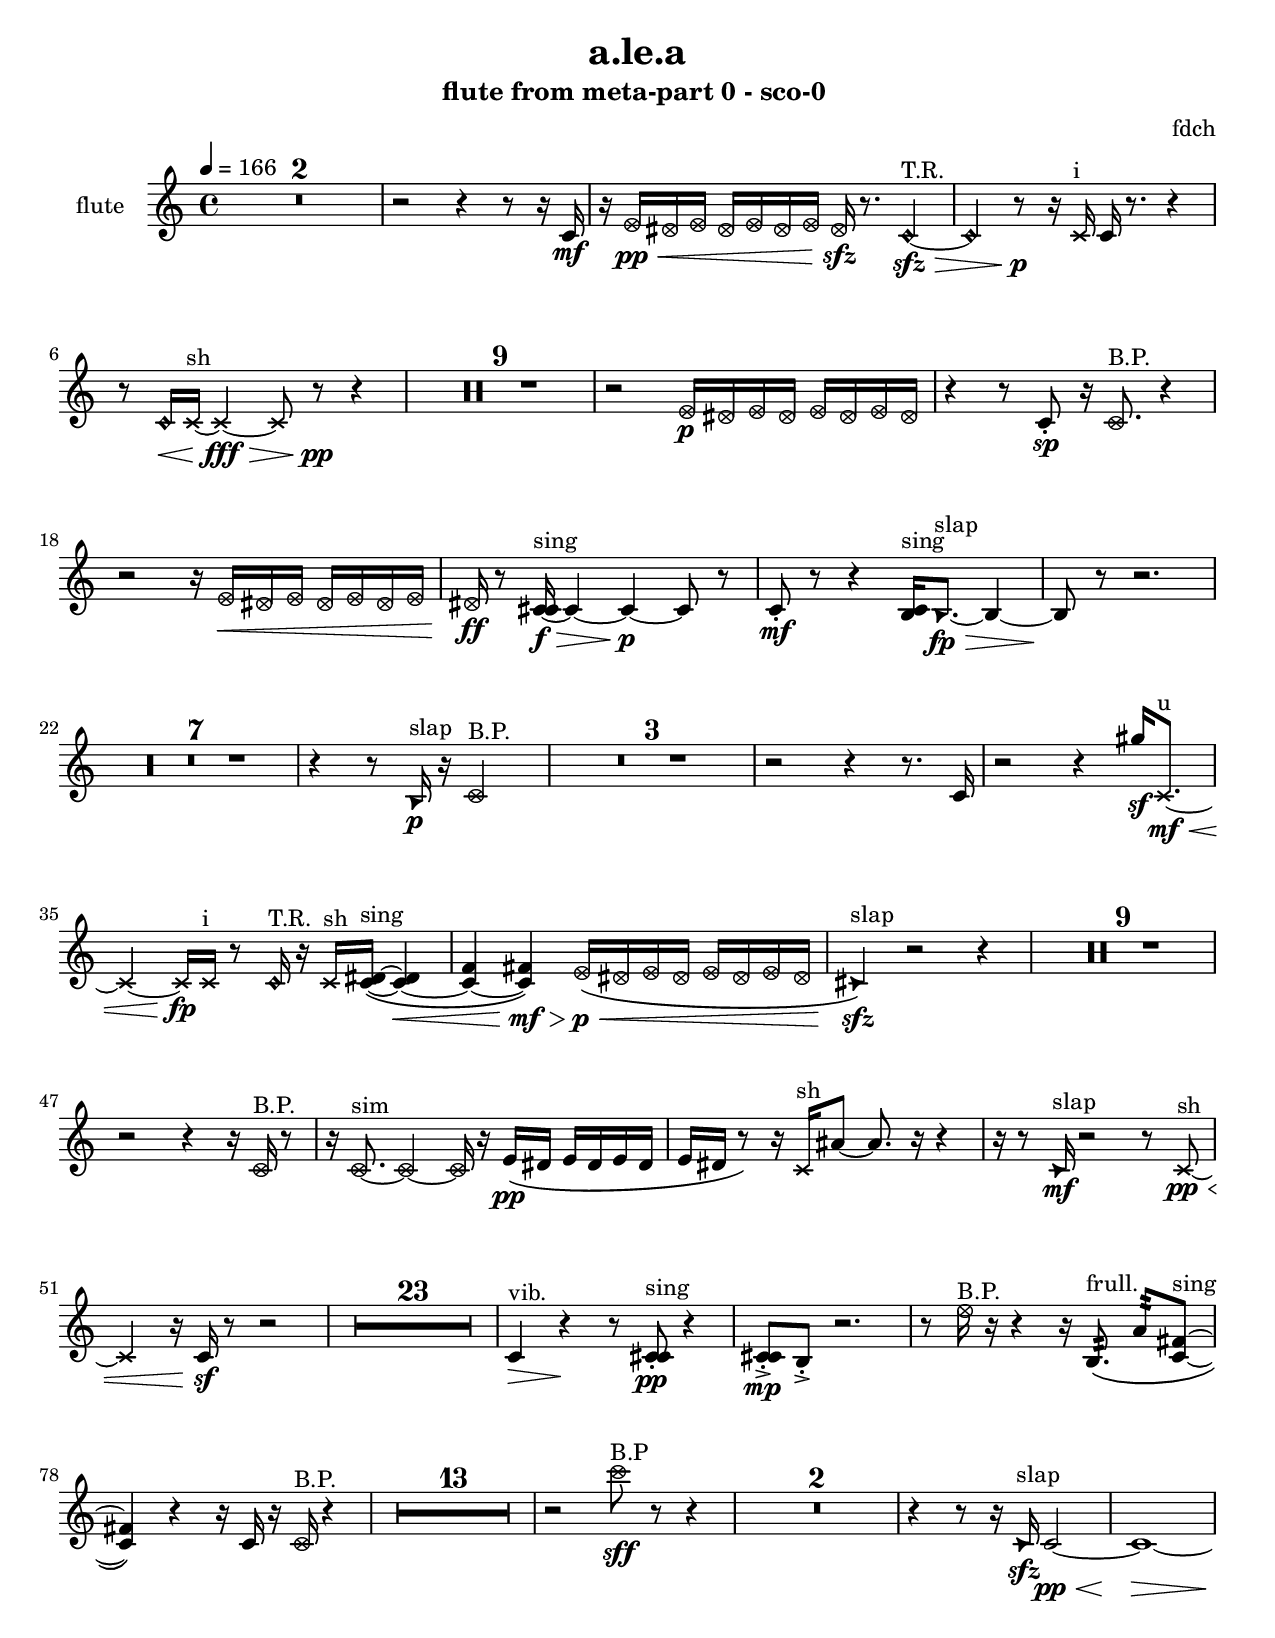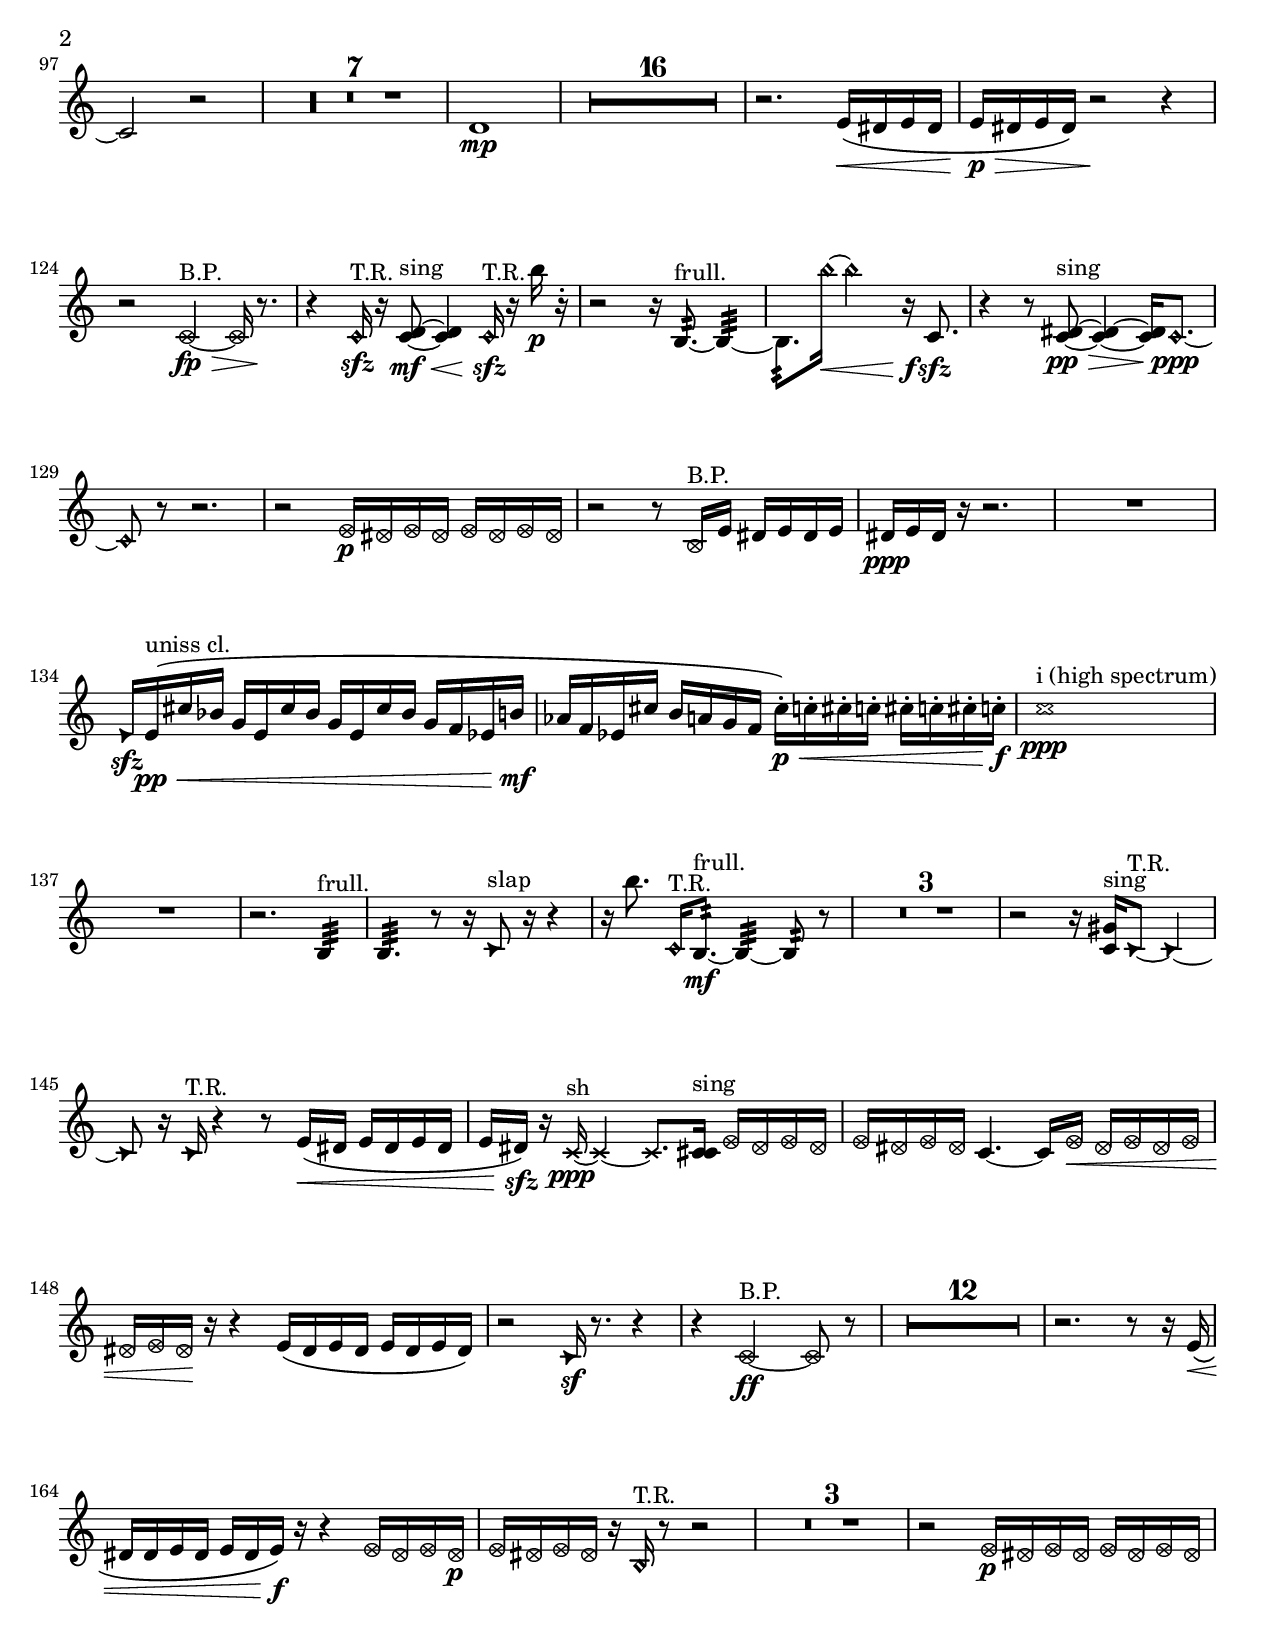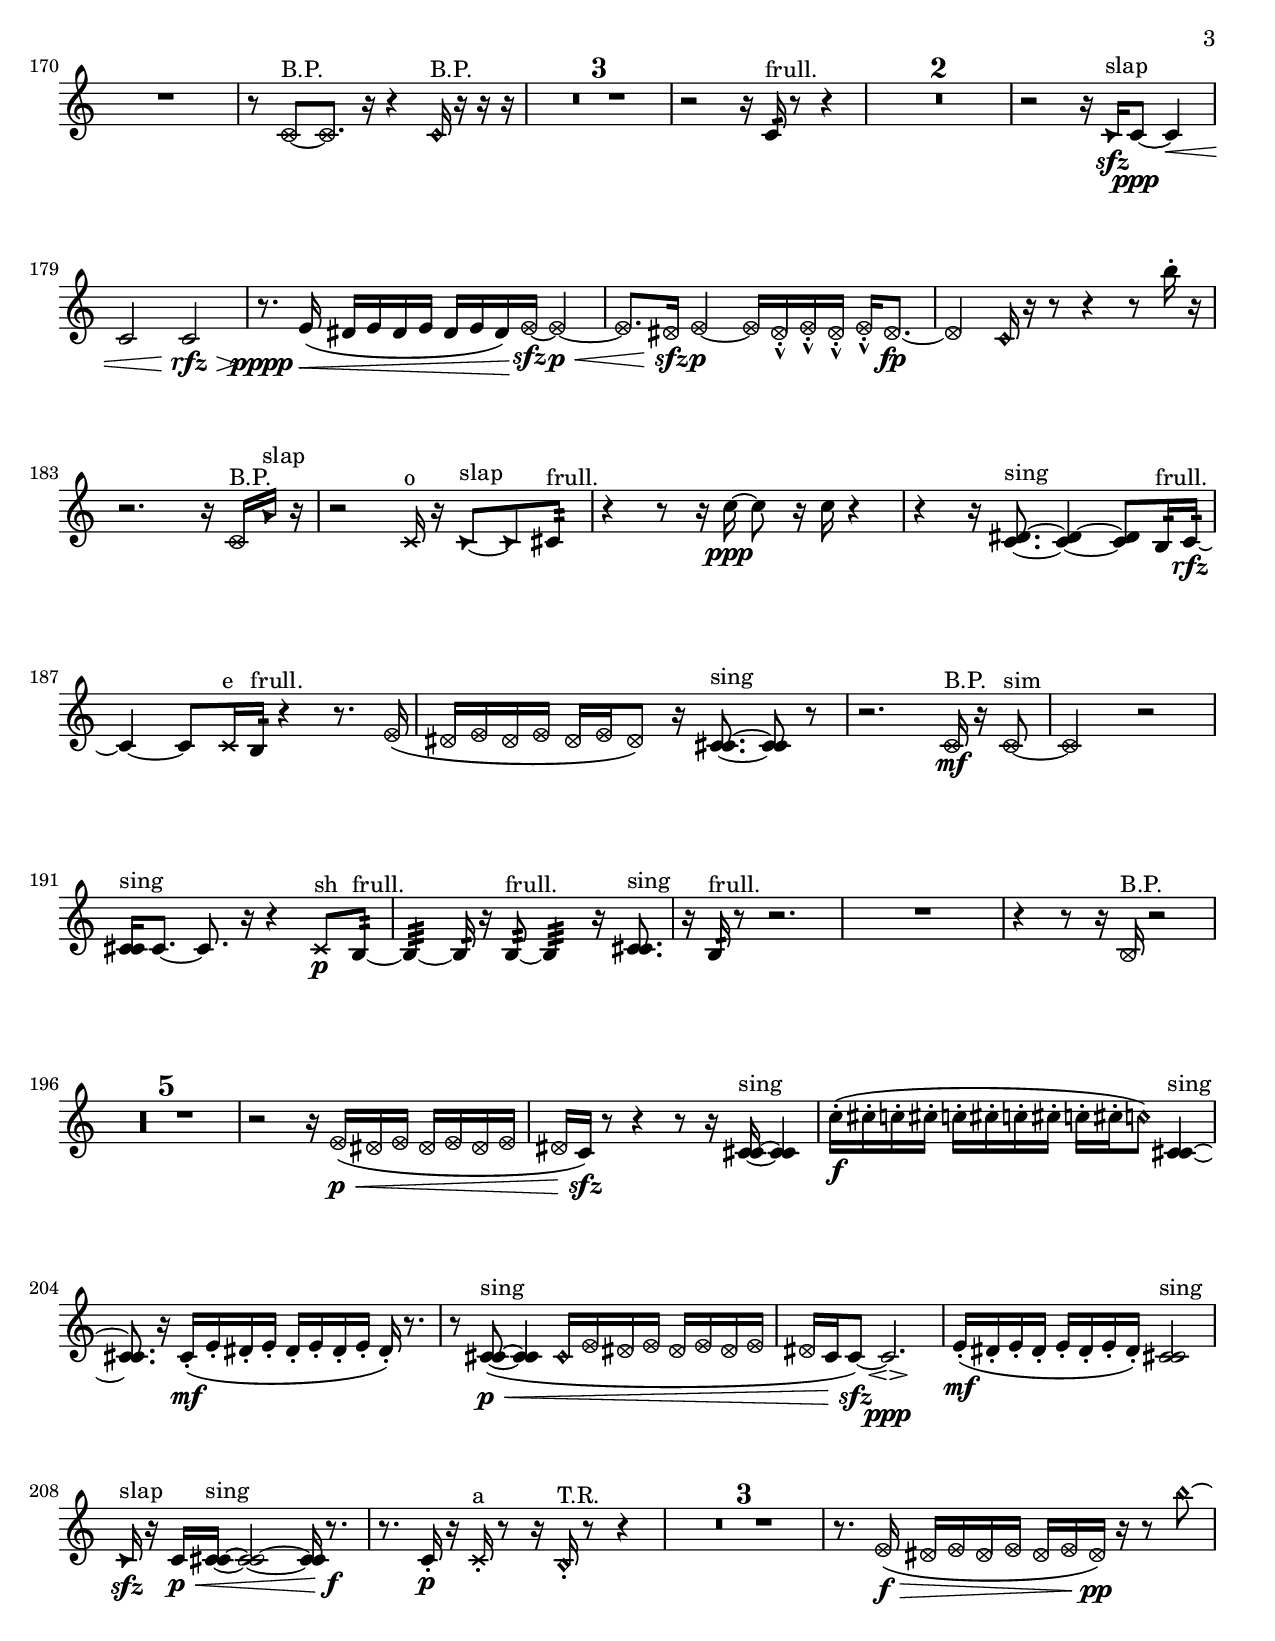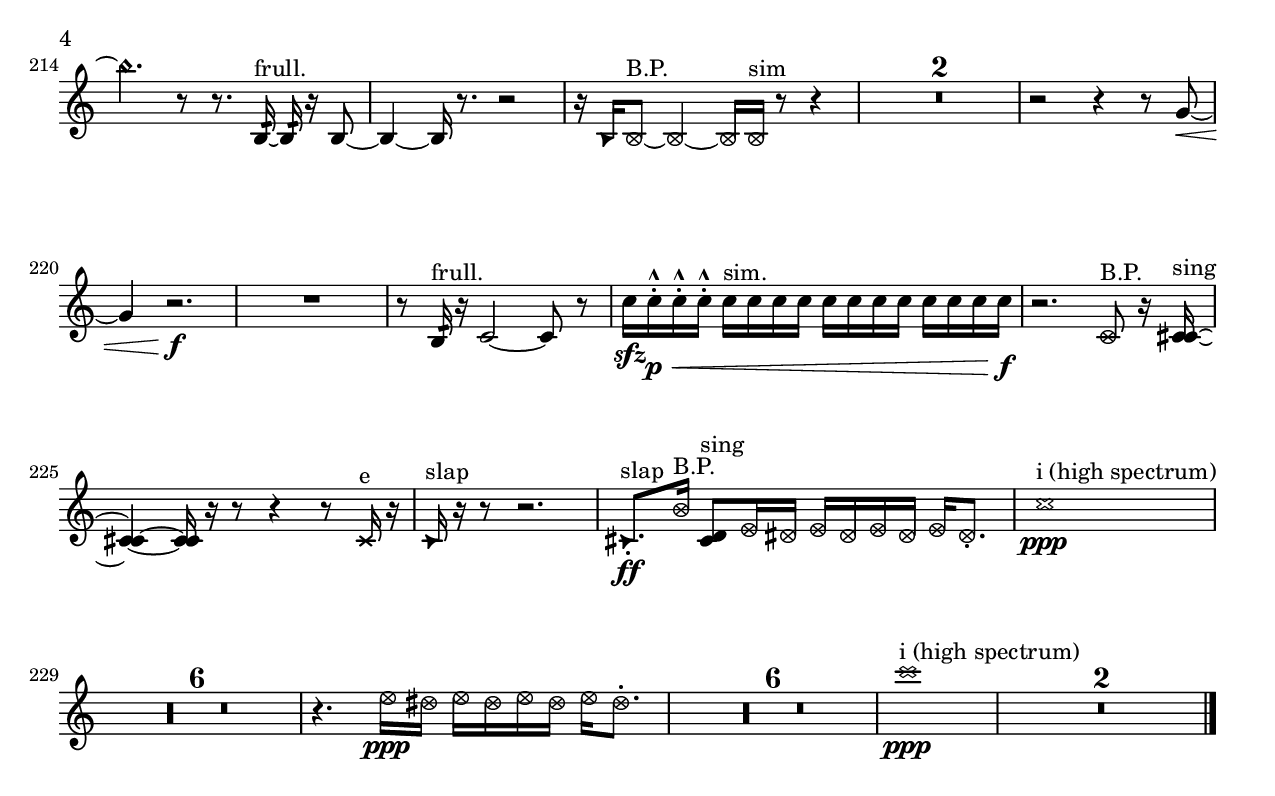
\version "2.19.56" 

flute_one_part = \relative c' {

  \time 4/4
	\tempo 4 = 166
  \clef treble 
  % ________________________________________bar 1 :
  R1 *2  |
  % ________________________________________bar 3 :
  r2 
  r4 
  r8  r16  c16\mf  |
  % ________________________________________bar 4 :
  r16  \once \override NoteHead.style = #'xcircle e16\pp\<  \once \override NoteHead.style = #'xcircle dis16  \once \override NoteHead.style = #'xcircle e16 
  \once \override NoteHead.style = #'xcircle dis16  \once \override NoteHead.style = #'xcircle e16  \once \override NoteHead.style = #'xcircle dis16  \once \override NoteHead.style = #'xcircle e16 
  \once \override NoteHead.style = #'xcircle dis16\sfz  r8. 
  \once \override NoteHead.style = #'harmonic c4~\sfz\>^\markup {T.R. }  |
  % ________________________________________bar 5 :
  \once \override NoteHead.style = #'harmonic c4 
  r8\p  r16  \xNote c16^\markup {i } 
  c16  r8. 
  r4  |
  % ________________________________________bar 6 :
  r8  \once \override NoteHead.style = #'harmonic c16\<  \xNote c16~^\markup {sh } 
  \xNote c4~\fff\> 
  \xNote c8  r8\pp 
  r4  |
  % ________________________________________bar 7 :
  R1*9 |
  % ________________________________________bar 16 :
  r2 
  \once \override NoteHead.style = #'xcircle e16\p  \once \override NoteHead.style = #'xcircle dis16  \once \override NoteHead.style = #'xcircle e16  \once \override NoteHead.style = #'xcircle dis16 
  \once \override NoteHead.style = #'xcircle e16  \once \override NoteHead.style = #'xcircle dis16  \once \override NoteHead.style = #'xcircle e16  \once \override NoteHead.style = #'xcircle dis16  |
  % ________________________________________bar 17 :
  r4
  r8 c8\sp-.
  r16  \once \override NoteHead.style = #'xcircle c8.^\markup {B.P. } 
  r4  |
  % ________________________________________bar 18 :
  r2 
  r16  \once \override NoteHead.style = #'xcircle e16\<  \once \override NoteHead.style = #'xcircle dis16  \once \override NoteHead.style = #'xcircle e16 
  \once \override NoteHead.style = #'xcircle dis16  \once \override NoteHead.style = #'xcircle e16  \once \override NoteHead.style = #'xcircle dis16  \once \override NoteHead.style = #'xcircle e16  |
  % ________________________________________bar 19 :
  \once \override NoteHead.style = #'xcircle dis16\ff  r8  <c cis >16~\>\f^\markup {sing } 
  c4~ 
  c4~\p 
  c8  r8  |
  % ________________________________________bar 20 :
  c8-.\mf r8
  r4
  <b c >16^\markup {sing }  \once \override NoteHead.style = #'triangle b8.~\fp\>^\markup {slap } 
  b4~  |
  % ________________________________________bar 21 :
  b8\!  r8 
  r2. |
  % ________________________________________bar 22 :
  R1  *7  |
  % ________________________________________bar 29 :
  r4 
  r8  \once \override NoteHead.style = #'triangle b16\p^\markup {slap }  r16 
  \once \override NoteHead.style = #'xcircle c2^\markup {B.P. }  |
  % ________________________________________bar 30 :
  R1 *3  |
  % ________________________________________bar 33 :
  r2 
  r4 
  r8.  c16  |
  % ________________________________________bar 34 :
  r2 
  r4 
  gis''16\sf  \xNote c,,8.~\<\mf^\markup {u }  |
  % ________________________________________bar 35 :
  \xNote c4~ 
  \xNote c16\fp  \xNote c16^\markup {i }  r8 
  \once \override NoteHead.style = #'harmonic c16^\markup {T.R. }  r16  \xNote c16^\markup {sh }  <c dis >16~\(^\markup {sing } 
  <c dis >4~\<  |
  % ________________________________________bar 36 :
  <c f >4~ 
  <c fis >4\)\>\mf 
  \once \override NoteHead.style = #'xcircle e16\(\p\<  \once \override NoteHead.style = #'xcircle dis16  \once \override NoteHead.style = #'xcircle e16  \once \override NoteHead.style = #'xcircle dis16 
  \once \override NoteHead.style = #'xcircle e16  \once \override NoteHead.style = #'xcircle dis16  \once \override NoteHead.style = #'xcircle e16  \once \override NoteHead.style = #'xcircle dis16  |
  % ________________________________________bar 37 :
  \once \override NoteHead.style = #'triangle cis4\)\sfz^\markup {slap } 
  r2 
  r4  |
  % ________________________________________bar 38 :
  R1 * 9 |
  % ________________________________________bar 47 :
  r2 
  r4 
  r16  \once \override NoteHead.style = #'xcircle c16^\markup {B.P. }  r8  |
  % ________________________________________bar 48 :
  r16  \once \override NoteHead.style = #'xcircle c8.~^\markup {sim } 
  \once \override NoteHead.style = #'xcircle c4~ 
  \once \override NoteHead.style = #'xcircle c16  r16  e16\pp\( dis16 
  e16  dis16  e16  dis16  |
  % ________________________________________bar 49 :
  e16  dis16  r8\) 
  r16  \xNote c16^\markup {sh }  ais'8~ 
  ais8.  r16 
  r4  |
  % ________________________________________bar 50 :
  r16  r8  \once \override NoteHead.style = #'triangle c,16\mf^\markup {slap } 
  r2 
  r8  \xNote c8~\pp\<^\markup {sh }  |
  % ________________________________________bar 51 :
  \xNote c4 
  r16  c16\sf  r8 
  r2  |
  % ________________________________________bar 52 :
  R1 *23 |
  % ________________________________________bar 75 :
  c4^"vib."\>  
  r4\! 
  r8 <c cis >8\pp-.^\markup {sing }
  r4  |
  % ________________________________________bar 2 :
  <c cis >8-.->\mp   b8-.-> 
  r2.  |
  % ________________________________________bar 3 :
  r8  \once \override NoteHead.style = #'xcircle e'16^\markup {B.P. }  r16 
  r4 
  r16  b,8.:32^\markup {frull. }\(  
  a'8:32 <c, fis >8~^\markup {sing }  |
  % ________________________________________bar 4 :
  <c fis >4\) 
  r4 
  r16  c16  r16  \once \override NoteHead.style = #'xcircle c16^\markup {B.P. } 
  r4  |
  % ________________________________________bar 5 :
  R1  *13 |
  r2
  \once \override NoteHead.style = #'xcircle c''8\sff^\markup {B.P } r8 
  r4 |
  % _______ bar : 
  R1 * 2 |
  % ________________________________________bar 21 :
  r4 
  r8  r16  \once \override NoteHead.style = #'triangle c,,16\sfz^\markup {slap } 
  c2~\pp\<  |
  % ________________________________________bar 22 :
  c1~\>  |
  c2\! r2 |
  % ________________________________________bar 23 :
  R1 * 7 |
  d1\mp
  R1  *16  |
  % ________________________________________bar 48 :
  r2. 
  e16\(\<  dis16  e16  dis16  |
  % ________________________________________bar 49 :
  e16\p\>  dis16  e16  dis16\) 
  r2\! 
  r4  |
  % ________________________________________bar 50 :
  r2 
  \once \override NoteHead.style = #'xcircle c4~\>\fp^\markup {B.P. } 
  \once \override NoteHead.style = #'xcircle c16  r8.\!  |
  % ________________________________________bar 51 :
  r4 
  \once \override NoteHead.style = #'harmonic c16\sfz^\markup {T.R. }  r16  <c d >8~\mf\<^\markup {sing } 
  <c d >4 
  \once \override NoteHead.style = #'harmonic c16\sfz^\markup {T.R. }  r16  b''16\p  r16-.  |
  % ________________________________________bar 52 :
  r2 
  r16  b,,8.:32~^\markup {frull. } 
  b4:32~  |
  % ________________________________________bar 53 :
  b8.:32 b''16~\< \harmonic
  b2 \harmonic 
  r16\f  c,,8.\sfz  |
  % ________________________________________bar 54 :
  r4 
  r8  <c dis >8~\pp\>^\markup {sing } 
  <c dis >4~ 
  <c dis >16  \once \override NoteHead.style = #'harmonic c8.~\ppp  |
  % ________________________________________bar 55 :
  \once \override NoteHead.style = #'harmonic c8  r8 
  r2.  |
  % ________________________________________bar 56 :
  r2 
  \once \override NoteHead.style = #'xcircle e16\p  \once \override NoteHead.style = #'xcircle dis16  \once \override NoteHead.style = #'xcircle e16  \once \override NoteHead.style = #'xcircle dis16 
  \once \override NoteHead.style = #'xcircle e16  \once \override NoteHead.style = #'xcircle dis16  \once \override NoteHead.style = #'xcircle e16  \once \override NoteHead.style = #'xcircle dis16  |
  % ________________________________________bar 57 :
  r2 
  r8  \once \override NoteHead.style = #'xcircle b16^\markup {B.P. }  e16 
  dis16  e16  dis16  e16  |
  % ________________________________________bar 58 :
  dis16\ppp  e16  dis16  r16 
  r2.  |
  % ________________________________________bar 59 :
  R1 | 
   \once \override NoteHead.style = #'triangle e16\sfz  e16\(\pp\<^"uniss cl."   cis'16  bes16 
  g16  e16  cis'16  bes16 
  g16  e16  cis'16  bes16 
  g16  f16  es16  b'16\mf  |
  % ________________________________________bar 60 :
  as16  f16  es16  cis'16 
  b16  a16  g16  f16 
  cis'16\)\<-.\p  c16-.  cis16-.  c16-. 
  cis16-.  c16-.  cis16-.  c16\f-. |
  \xNote c1^"i (high spectrum)"\ppp |
  
  R1  |
  % ________________________________________bar 64 :
  r2. 
  b,4:32^\markup {frull. }  |
  % ________________________________________bar 65 :
  b4.:32 
  r8 
  r16  \once \override NoteHead.style = #'triangle c8^\markup {slap }  r16 
  r4  |
  % ________________________________________bar 66 :
  r16  b''8. 
  \once \override NoteHead.style = #'harmonic c,,16^\markup {T.R. }  b8.:32~\mf^\markup {frull. } 
  b4:32~ 
  b8:32  r8  |
  % ________________________________________bar 67 :
  R1 *3  |
  % ________________________________________bar 70 :
  r2 
  r16  <c gis' >16^\markup {sing }  \once \override NoteHead.style = #'triangle c8~^\markup {T.R. } 
  \once \override NoteHead.style = #'triangle c4~  |
  % ________________________________________bar 71 :
  \once \override NoteHead.style = #'triangle c8  r16  \once \override NoteHead.style = #'triangle c16^\markup {T.R. } 
  r4
  r8 e16\<\(  dis16 
  e16  dis16  e16  dis16  |
  % ________________________________________bar 72 :
  e16  dis16\sfz\)  r16  \xNote c16~\ppp^\markup {sh } 
  \xNote c4~ 
  \xNote c8.  <c cis >16^\markup {sing } 
  \once \override NoteHead.style = #'xcircle e16  \once \override NoteHead.style = #'xcircle dis16  \once \override NoteHead.style = #'xcircle e16  \once \override NoteHead.style = #'xcircle dis16  |
  % ________________________________________bar 73 :
  \once \override NoteHead.style = #'xcircle e16  \once \override NoteHead.style = #'xcircle dis16  \once \override NoteHead.style = #'xcircle e16  \once \override NoteHead.style = #'xcircle dis16 
  c4.~ 
  c16  \once \override NoteHead.style = #'xcircle e16\< 
  \once \override NoteHead.style = #'xcircle dis16  \once \override NoteHead.style = #'xcircle e16  \once \override NoteHead.style = #'xcircle dis16  \once \override NoteHead.style = #'xcircle e16  |
  % ________________________________________bar 74 :
  \once \override NoteHead.style = #'xcircle dis16  \once \override NoteHead.style = #'xcircle e16  \once \override NoteHead.style = #'xcircle dis16\!  r16 
  r4 
  e16\(  dis16  e16  dis16 
  e16  dis16  e16  dis16\)  |
  % ________________________________________bar 75 :
  r2 
  \once \override NoteHead.style = #'triangle c16\sf  r8. 
  r4  |
  % ________________________________________bar 76 :
  r4 
  \once \override NoteHead.style = #'xcircle c2~\ff^\markup {B.P. } 
  \once \override NoteHead.style = #'xcircle c8  r8  |
  % ________________________________________bar 77 :
  R1 *12 |
  % ________________________________________bar 9 :
  r2. 
  r8  r16  e16\(\<  |
  % ________________________________________bar 10 :
  dis16  dis16  e16  dis16 
  e16  dis16  e16\)\f  r16 
  r4 
  \once \override NoteHead.style = #'xcircle e16  \once \override NoteHead.style = #'xcircle dis16  \once \override NoteHead.style = #'xcircle e16  \once \override NoteHead.style = #'xcircle dis16\p  |
  % ________________________________________bar 11 :
  \once \override NoteHead.style = #'xcircle e16  \once \override NoteHead.style = #'xcircle dis16  \once \override NoteHead.style = #'xcircle e16  \once \override NoteHead.style = #'xcircle dis16 
  r16  \once \override NoteHead.style = #'harmonic b16^\markup {T.R. }  r8 
  r2  |
  % ________________________________________bar 12 :
  R1 *3  |
  % ________________________________________bar 15 :
  r2 
  \once \override NoteHead.style = #'xcircle e16\p  \once \override NoteHead.style = #'xcircle dis16  \once \override NoteHead.style = #'xcircle e16  \once \override NoteHead.style = #'xcircle dis16 
  \once \override NoteHead.style = #'xcircle e16  \once \override NoteHead.style = #'xcircle dis16  \once \override NoteHead.style = #'xcircle e16  \once \override NoteHead.style = #'xcircle dis16  |
  % ________________________________________bar 16 :
  R1  |
  % ________________________________________bar 17 :
  r8  \once \override NoteHead.style = #'xcircle c8~^\markup {B.P. } 
  \once \override NoteHead.style = #'xcircle c8.  r16 
  r4 
  \once \override NoteHead.style = #'harmonic c16^\markup {B.P. }  r16  r16  r16  |
  % ________________________________________bar 18 :
  R1  *3 |
  % ________________________________________bar 21 :
  r2 
  r16  c16:32^\markup {frull. }  r8 
  r4  |
  % ________________________________________bar 22 :
  R1 *2  |
  % ________________________________________bar 24 :
  r2 
  r16  \once \override NoteHead.style = #'triangle c16\sfz^\markup {slap}  c8~\ppp 
  c4\<  |
  % ________________________________________bar 25 :
  c2
  c2\rfz\>|
  % ________________________________________bar 26 :
  r8.\pppp  e16\<\( 
  dis16  e16  dis16  e16 
  dis16  e16  dis16\!\)  \once \override NoteHead.style = #'xcircle e16~\sfz 
  \once \override NoteHead.style = #'xcircle e4~\p\<  |
  % ________________________________________bar 27 :
  \once \override NoteHead.style = #'xcircle e8.  \once \override NoteHead.style = #'xcircle dis16\sfz 
  \once \override NoteHead.style = #'xcircle e4~\p 
  \once \override NoteHead.style = #'xcircle e16  \once \override NoteHead.style = #'xcircle dis16-.-^  \once \override NoteHead.style = #'xcircle e16-.-^  \once \override NoteHead.style = #'xcircle dis16-.-^ 
  \once \override NoteHead.style = #'xcircle e16-.-^  \once \override NoteHead.style = #'xcircle dis8.~\fp  |
  % ________________________________________bar 28 :
  \once \override NoteHead.style = #'xcircle dis4 
  \once \override NoteHead.style = #'harmonic c16  r16  r8 
  r4 
  r8  b''16-.  r16  |
  % ________________________________________bar 29 :
  r2.
  r16  \once \override NoteHead.style = #'xcircle c,,16^\markup {B.P. }  \once \override NoteHead.style = #'triangle a'16^\markup {slap }  r16  |
  % ________________________________________bar 30 :
  r2 
  \xNote c,16^\markup {o }  r16  \once \override NoteHead.style = #'triangle c8~^\markup {slap } 
  \once \override NoteHead.style = #'triangle c8  cis8:32^\markup {frull. }    |
  % ________________________________________bar 31 :
  r4 
  r8  r16  c'16~\ppp 
  c8  r16  c16 
  r4  |
  % ________________________________________bar 32 :
  r4 
  r16  <c, dis >8.~^\markup {sing } 
  <c dis >4~ 
  <c dis >8  b16:32^\markup {frull. }  c16\rfz:32~  |
  % ________________________________________bar 33 :
  c4~ 
  c8  \xNote c16^\markup {e }  b16:32^\markup {frull. } 
  r4 
  r8.  \once \override NoteHead.style = #'xcircle e16\(  |
  % ________________________________________bar 34 :
  \once \override NoteHead.style = #'xcircle dis16  \once \override NoteHead.style = #'xcircle e16  \once \override NoteHead.style = #'xcircle dis16  \once \override NoteHead.style = #'xcircle e16 
  \once \override NoteHead.style = #'xcircle dis16  \once \override NoteHead.style = #'xcircle e16  \once \override NoteHead.style = #'xcircle dis8\) 
  r16  <c cis >8.~^\markup {sing } 
  <c cis >8  r8  |
  % ________________________________________bar 35 :
  r2. 
  \once \override NoteHead.style = #'xcircle c16\mf^\markup {B.P. }  r16  \once \override NoteHead.style = #'xcircle c8~^\markup {sim }  |
  % ________________________________________bar 36 :
  \once \override NoteHead.style = #'xcircle c2 
  r2  |
  % ________________________________________bar 37 :
  <c cis >16^\markup {sing }  c8.~ 
  c8.  r16 
  r4 
  \xNote c8\p^\markup {sh }  b8:32~^\markup {frull. }  |
  % ________________________________________bar 38 :
  b4:32~ 
  b16:32  r16  b8:32~^\markup {frull. } 
  b4:32 
  r16  <c cis >8.^\markup {sing }  |
  % ________________________________________bar 39 :
  r16  b16:32^\markup {frull. }  r8 
  r2.  |
  % ________________________________________bar 40 :
  R1  |
  % ________________________________________bar 41 :
  r4 
  r8  r16  \once \override NoteHead.style = #'xcircle b16^\markup {B.P. } 
  r2  |
  % ________________________________________bar 42 :
  R1 *5  |
  % ________________________________________bar 47 :
  r2 
  r16  \once \override NoteHead.style = #'xcircle e16\(\p\<  \once \override NoteHead.style = #'xcircle dis16  \once \override NoteHead.style = #'xcircle e16 
  \once \override NoteHead.style = #'xcircle dis16  \once \override NoteHead.style = #'xcircle e16  \once \override NoteHead.style = #'xcircle dis16  \once \override NoteHead.style = #'xcircle e16  |
  % ________________________________________bar 48 :
  \once \override NoteHead.style = #'xcircle dis16  c16\)\sfz  r8 
  r4 
  r8  r16  <c cis >16~^\markup {sing } 
  <c cis >4  |
  % ________________________________________bar 49 :
  c'16\f\(-.  cis16-.  c16-.  cis16-.
  c16-.  cis16-.  c16-.  cis16-.
   c16-.  cis16-.  c8\)\harmonic
  <c, cis >4~^\markup {sing }  |
  % ________________________________________bar 50 :
  <c cis >8.  r16 
  c16\(-.\mf  e16-.  dis16-.  e16-. 
  dis16-.  e16-.  dis16-.  e16-. 
  dis16\)-.  r8.  |
  % ________________________________________bar 51 :
  r8  <c cis >8~\p\<\(^\markup {sing } 
  <c cis >4 
  \once \override NoteHead.style = #'harmonic c16  \once \override NoteHead.style = #'xcircle e16  \once \override NoteHead.style = #'xcircle dis16  \once \override NoteHead.style = #'xcircle e16 
  \once \override NoteHead.style = #'xcircle dis16  \once \override NoteHead.style = #'xcircle e16  \once \override NoteHead.style = #'xcircle dis16  \once \override NoteHead.style = #'xcircle e16  |
  % ________________________________________bar 52 :
  \once \override NoteHead.style = #'xcircle dis16  c16  c8~\sfz\) 
  c2.\ppp\espressivo  |
  % ________________________________________bar 53 :
  e16\(-.\mf  dis16-.  e16-.  dis16-. 
  e16-.  dis16-.  e16-.  dis16\)-. 
  <c cis >2^\markup {sing }  |
  % ________________________________________bar 54 :
  \once \override NoteHead.style = #'triangle c16\sfz^\markup {slap }  r16  c16\p\<  <c cis >16~^\markup {sing } 
  <c cis >2~ 
  <c cis >16  r8.\f  |
  % ________________________________________bar 55 :
  r8.  c16\p-. 
  r16  \xNote c16-.^\markup {a }  r8 
  r16  \once \override NoteHead.style = #'harmonic b16-.^\markup {T.R. }  r8 
  r4  |
  % ________________________________________bar 56 :
  R1 *3  |
  % ________________________________________bar 59 :
  r8.  \once \override NoteHead.style = #'xcircle e16\>\(\f 
  \once \override NoteHead.style = #'xcircle dis16  \once \override NoteHead.style = #'xcircle e16  \once \override NoteHead.style = #'xcircle dis16  \once \override NoteHead.style = #'xcircle e16 
  \once \override NoteHead.style = #'xcircle dis16  \once \override NoteHead.style = #'xcircle e16  \once \override NoteHead.style = #'xcircle dis16\pp\)  r16 
  r8  \once \override NoteHead.style = #'harmonic b''8~  |
  % ________________________________________bar 60 :
  \once \override NoteHead.style = #'harmonic b4. 
  r8 
  r8.  b,,16:32~^\markup {frull. } 
  b16:32  r16  b8~  |
  % ________________________________________bar 61 :
  b4~ 
  b16  r8. 
  r2  |
  % ________________________________________bar 62 :
  r16  \once \override NoteHead.style = #'triangle b16  \once \override NoteHead.style = #'xcircle b8~^\markup {B.P. } 
  \once \override NoteHead.style = #'xcircle b4~ 
  \once \override NoteHead.style = #'xcircle b16  \once \override NoteHead.style = #'xcircle b16^\markup {sim }  r8 
  r4  |
  % ________________________________________bar 63 :
  R1 *2  |
  % ________________________________________bar 65 :
  r2 
  r4 
  r8  g'8~\<  |
  % ________________________________________bar 66 :
  g4 
  r2.\f  |
  % ________________________________________bar 67 :
  R1  |
  % ________________________________________bar 68 :
  r8  b,16:32^\markup {frull. }  r16 
  c2~ 
  c8  r8  |
  % ________________________________________bar 69 :
  c'16\sfz c16-.-^\p\< c16-.-^ c16-.-^ 
  c16^"sim." c16 c16 c16 
  c16 c16 c16 c16 
  c16 c16 c16 c16\f 
  |
  % ________________________________________bar 70 :
  r2. 
  \once \override NoteHead.style = #'xcircle c,8^\markup {B.P. }  r16  <c cis >16~^\markup {sing }  |
  % ________________________________________bar 71 :
  <c cis >4~ 
  <c cis >16  r16  r8 
  r4 
  r8  \xNote c16^\markup {e }  r16  |
  % ________________________________________bar 72 :
  \once \override NoteHead.style = #'triangle c16^\markup {slap }  r16  r8 
  r2.  |
  % ________________________________________bar 73 :
  
  %{
  
  R1 *9 |
  % ________________________________________bar 82 :
  r4 
  r8  r16  \once \override NoteHead.style = #'xcircle c16^\markup {B.P. } 
  cis'16  r8.
  r4 |
  R1*4 |


  %}
  
  %FIRTS FIFTEEN BARS OF PART 1
  
  
    % ________________________________________bar 1 :
 \once \override NoteHead.style = #'triangle cis8.-.\ff^\markup {slap }   \once \override NoteHead.style = #'xcircle b'16^\markup {B.P. } 
  <cis, d >8^\markup {sing }   \once \override NoteHead.style = #'xcircle e16  \once \override NoteHead.style = #'xcircle dis16  
  \once \override NoteHead.style = #'xcircle e16 \once \override NoteHead.style = #'xcircle dis16  \once \override NoteHead.style = #'xcircle e16  \once \override NoteHead.style = #'xcircle dis16
  
  \once \override NoteHead.style = #'xcircle e16 \once \override NoteHead.style = #'xcircle dis8.-.  |
  
  \xNote c'1^"i (high spectrum)"\ppp |

  % ________________________________________bar 3 :
  R1*6 |
  % ________________________________________bar 9 :
  r4.  
  \once \override NoteHead.style = #'xcircle e16\ppp  \once \override NoteHead.style = #'xcircle dis16 
  \once \override NoteHead.style = #'xcircle e16  \once \override NoteHead.style = #'xcircle dis16  \once \override NoteHead.style = #'xcircle e16  \once \override NoteHead.style = #'xcircle dis16 
  \once \override NoteHead.style = #'xcircle e16  \once \override NoteHead.style = #'xcircle dis8.-.  |
  % ________________________________________bar 10 :
  R1*6 | 
  
  \xNote c'1^"i (high spectrum)"\ppp |
  
  R1*2 \bar "|."
  
  
  
  %FIRST FIFTEEN BARS OF PART 3

}



\header {
  title = "a.le.a"
  subtitle = "flute from meta-part 0 - sco-0 "
  composer = "fdch"
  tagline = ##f
}
\paper {
  max-systems-per-page = #8
}
\score {
  <<
    \set Score.skipBars =##t
    \new Staff \with { 
      instrumentName = "flute" 
      } 
    {
      <<
        \new Voice {
          \flute_one_part
        }
      >>
    }
  >>
  \midi {}
  \layout {
    \mergeDifferentlyHeadedOn
    \mergeDifferentlyDottedOn
    #(set-default-paper-size "letter")
  }
}
